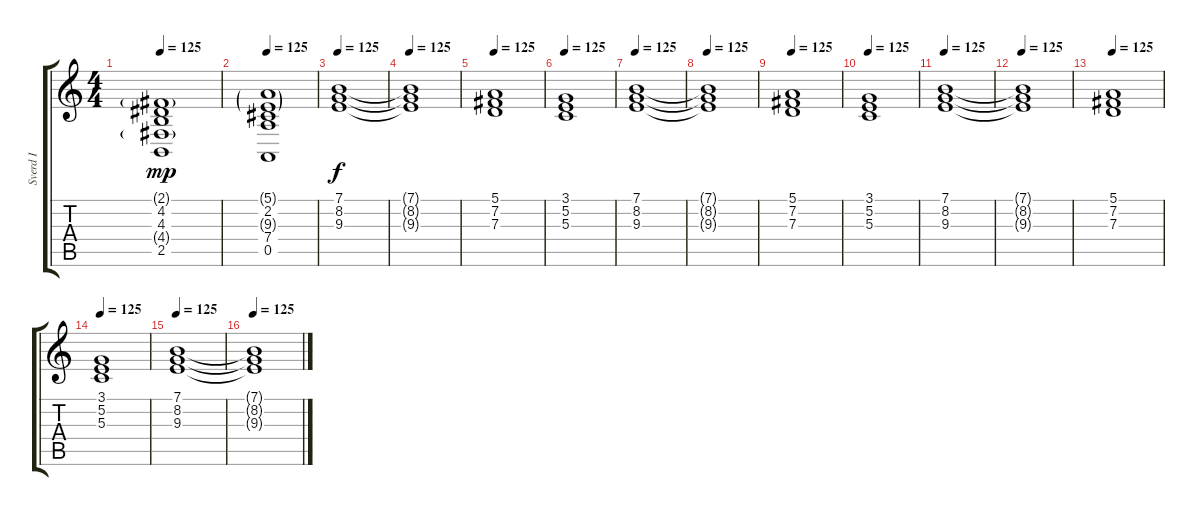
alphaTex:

\track ("Sverd I" "Sverd I") {instrument stringensemble1}
\staff {score tabs}
\tuning (E4 B3 G3 D3 A2 E2) {hide}
\ts (4 4)
\tempo 125
\clef g2
\ks c
(2.1{g} 4.2 4.3 4.4{g} 2.5).1{dy mp} |
\tempo 125
(5.1{g} 2.2 9.3{g} 7.4 0.5).1 |
\tempo 125
(7.1 8.2 9.3).1{dy f volume 11} |
\tempo 125
(7.1{t} 8.2{t} 9.3{t}).1 |
\tempo 125
(5.1 7.2 7.3).1 |
\tempo 125
(3.1 5.2 5.3).1 |
\tempo 125
(7.1 8.2 9.3).1{volume 11} |
\tempo 125
(7.1{t} 8.2{t} 9.3{t}).1 |
\tempo 125
(5.1 7.2 7.3).1 |
\tempo 125
(3.1 5.2 5.3).1 |
\tempo 125
(7.1 8.2 9.3).1{volume 11} |
\tempo 125
(7.1{t} 8.2{t} 9.3{t}).1 |
\tempo 125
(5.1 7.2 7.3).1 |
\tempo 125
(3.1 5.2 5.3).1 |
\tempo 125
(7.1 8.2 9.3).1{volume 11} |
\tempo 125
(7.1{t} 8.2{t} 9.3{t}).1
